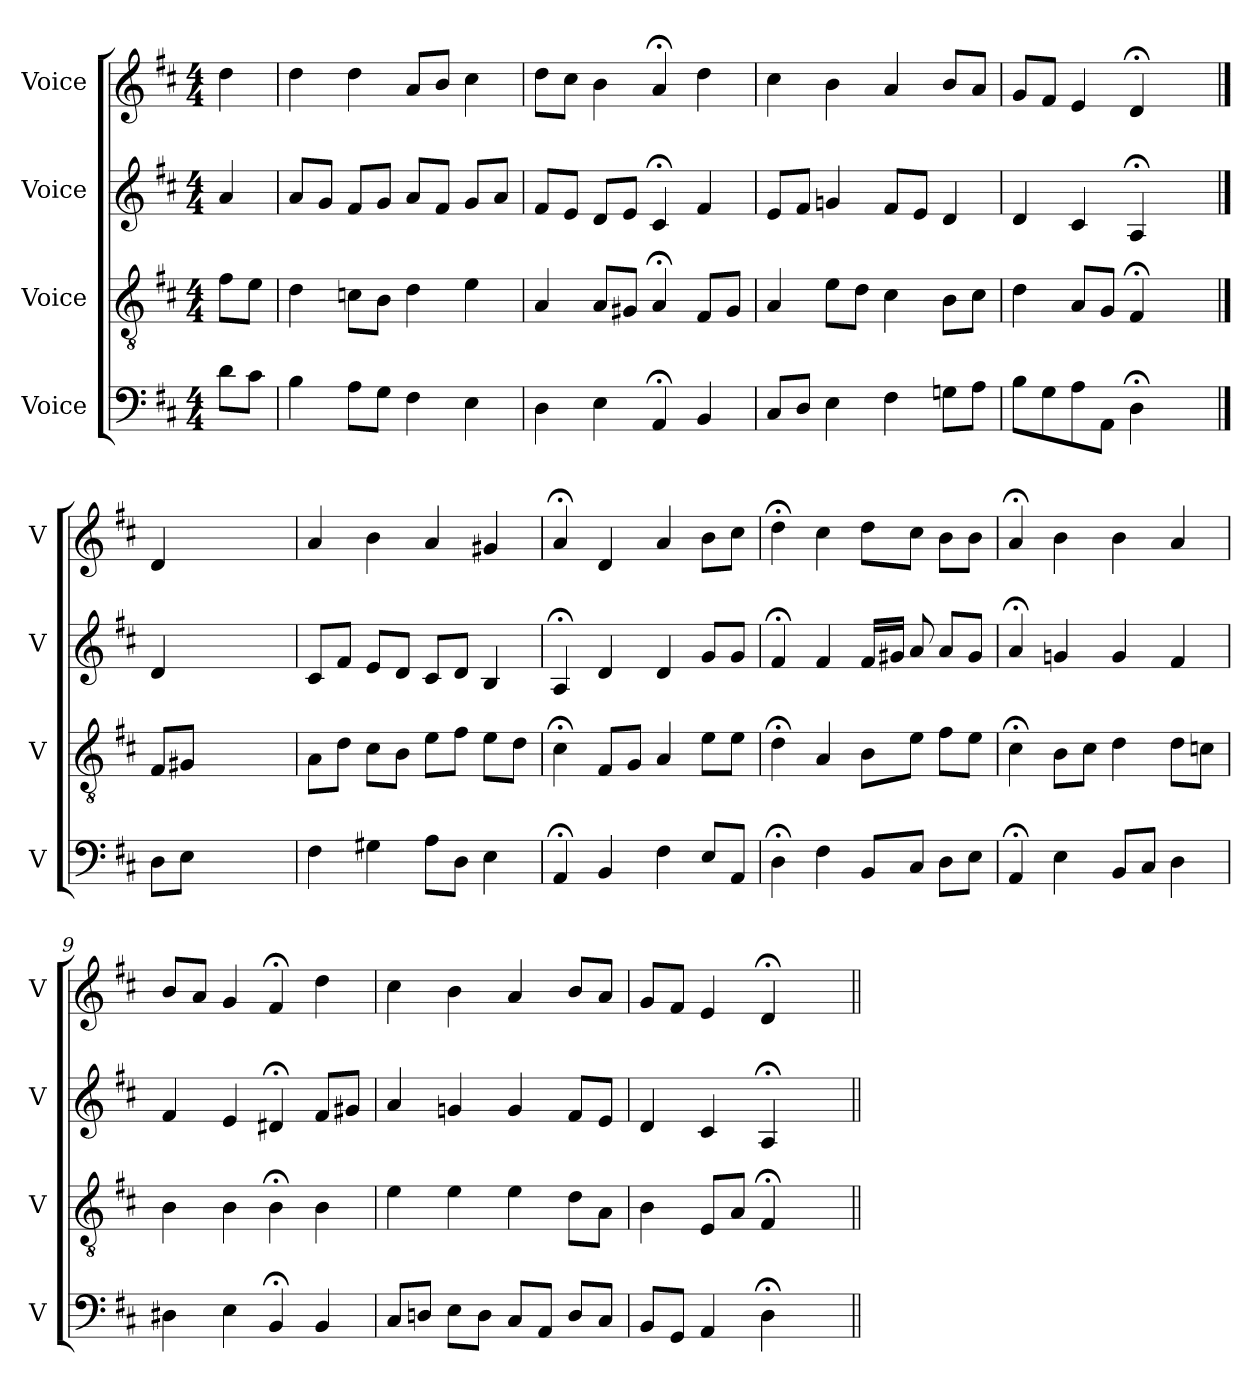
**kern	**kern	**kern	**kern
*part4	*part3	*part2	*part1
*staff4	*staff3	*staff2	*staff1
*I"Voice	*I"Voice	*I"Voice	*I"Voice
*I'V	*I'V	*I'V	*I'V
*clefF4	*clefGv2	*clefG2	*clefG2
*k[f#c#]	*k[f#c#]	*k[f#c#]	*k[f#c#]
*M4/4	*M4/4	*M4/4	*M4/4
*MM100	*MM100	*MM100	*MM100
=	=	=	=
8d\L	8f#\L	4a/	4dd\
8c#\J	8e\J	.	.
=1	=1	=1	=1
4B\	4d\	8a/L	4dd\
.	.	8g/J	.
8A\L	8cn\L	8f#/L	4dd\
8G\J	8B\J	8g/J	.
4F#\	4d\	8a/L	8a/L
.	.	8f#/J	8b/J
4E\	4e\	8g/L	4cc#\
.	.	8a/J	.
=2	=2	=2	=2
4D\	4A/	8f#/L	8dd\L
.	.	8e/J	8cc#\J
4E\	8A/L	8d/L	4b\
.	8G#X/J	8e/J	.
4AA;/	4A;/	4c#;/	4a;/
4BB/	8F#/L	4f#/	4dd\
.	8G#/J	.	.
=3	=3	=3	=3
8C#/L	4A/	8e/L	4cc#\
8D/J	.	8f#/J	.
4E\	8e\L	4gn/	4b\
.	8d\J	.	.
4F#\	4c#\	8f#/L	4a/
.	.	8e/J	.
8Gn\L	8B\L	4d/	8b/L
8A\J	8c#\J	.	8a/J
=4	=4	=4	=4
8B\L	4d\	4d/	8g/L
8G\	.	.	8f#/J
8A\	8A/L	4c#/	4e/
8AA\J	8G/J	.	.
4D;\	4F#;/	4A;/	4d;/
4ryy	4ryy	4ryy	4ryy
!!LO:LB:g=z
==	==	==	==
8D\L	8F#/L	4d/	4d/
8E\J	8G#X/J	.	.
2.ryy	2.ryy	2.ryy	2.ryy
=5	=5	=5	=5
4F#\	8A\L	8c#/L	4a/
.	8d\J	8f#/J	.
4G#X\	8c#\L	8e/L	4b\
.	8B\J	8d/J	.
8A\L	8e\L	8c#/L	4a/
8D\J	8f#\J	8d/J	.
4E\	8e\L	4B/	4g#X/
.	8d\J	.	.
=6	=6	=6	=6
4AA;/	4c#;\	4A;/	4a;/
4BB/	8F#/L	4d/	4d/
.	8G/J	.	.
4F#\	4A/	4d/	4a/
8E/L	8e\L	8g/L	8b\L
8AA/J	8e\J	8g/J	8cc#\J
=7	=7	=7	=7
4D;\	4d;\	4f#;/	4dd;\
4F#\	4A/	4f#/	4cc#\
8BB/L	8B\L	16f#/LL	8dd\L
.	.	16g#X/JJ	.
8C#/J	8e\J	8a/	8cc#\J
8D\L	8f#\L	8a/L	8b\L
8E\J	8e\J	8g#/J	8b\J
=8	=8	=8	=8
4AA;/	4c#;\	4a;/	4a;/
4E\	8B\L	4gn/	4b\
.	8c#\J	.	.
8BB/L	4d\	4g/	4b\
8C#/J	.	.	.
4D\	8d\L	4f#/	4a/
.	8cn\J	.	.
!!LO:LB:g=z
=9	=9	=9	=9
4D#X\	4B\	4f#/	8b/L
.	.	.	8a/J
4E\	4B\	4e/	4g/
4BB;/	4B;\	4d#X;/	4f#;/
4BB/	4B\	8f#/L	4dd\
.	.	8g#X/J	.
=10	=10	=10	=10
8C#/L	4e\	4a/	4cc#\
8Dn/J	.	.	.
8E\L	4e\	4gn/	4b\
8D\J	.	.	.
8C#/L	4e\	4g/	4a/
8AA/J	.	.	.
8D/L	8d\L	8f#/L	8b/L
8C#/J	8A\J	8e/J	8a/J
=11	=11	=11	=11
8BB/L	4B\	4d/	8g/L
8GG/J	.	.	8f#/J
4AA/	8E/L	4c#/	4e/
.	8A/J	.	.
4D;\	4F#;/	4A;/	4d;/
4ryy	4ryy	4ryy	4ryy
=||	=||	=||	=||
*-	*-	*-	*-
